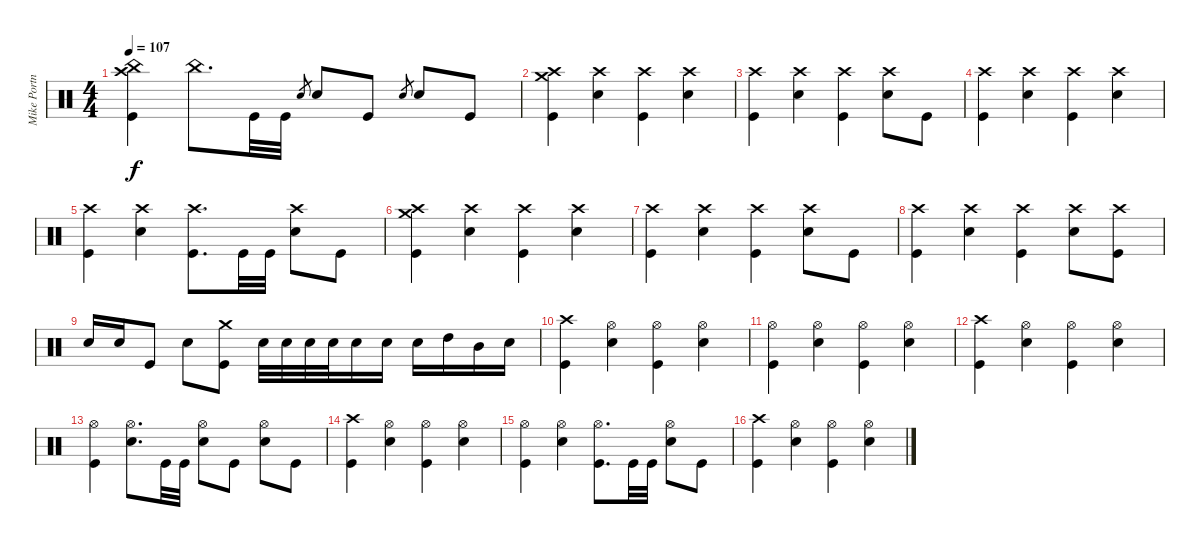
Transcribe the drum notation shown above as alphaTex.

\track ("Mike Portnoy" "Mike Portn") {instrument percussion}
\staff {score}
\articulation defaults
\ts (4 4)
\tempo 107
\clef neutral
\ks c
("China (hit)" "Crash high (hit)" "Kick (hit)").4{dy f} "China (hit)".8{d} "Kick (hit)".32 "Kick (hit)".32 "Electric Snare (hit)".8{gr} "Electric Snare (hit)".8 "Kick (hit)".8 "Electric Snare (hit)".8{gr} "Electric Snare (hit)".8 "Kick (hit)".8 |
("Crash high (hit)" "Crash medium (hit)" "Kick (hit)").4 ("Crash high (hit)" "Electric Snare (hit)").4 ("Crash high (hit)" "Kick (hit)").4 ("Crash high (hit)" "Electric Snare (hit)").4 |
("Crash high (hit)" "Kick (hit)").4 ("Crash high (hit)" "Electric Snare (hit)").4 ("Crash high (hit)" "Kick (hit)").4 ("Crash high (hit)" "Electric Snare (hit)").8 "Kick (hit)".8 |
("Crash high (hit)" "Kick (hit)").4 ("Crash high (hit)" "Electric Snare (hit)").4 ("Crash high (hit)" "Kick (hit)").4 ("Crash high (hit)" "Electric Snare (hit)").4 |
("Crash high (hit)" "Kick (hit)").4 ("Crash high (hit)" "Electric Snare (hit)").4 ("Crash high (hit)" "Kick (hit)").8{d} "Kick (hit)".32 "Kick (hit)".32 ("Crash high (hit)" "Electric Snare (hit)").8 "Kick (hit)".8 |
("Crash high (hit)" "Crash medium (hit)" "Kick (hit)").4 ("Crash high (hit)" "Electric Snare (hit)").4 ("Crash high (hit)" "Kick (hit)").4 ("Crash high (hit)" "Electric Snare (hit)").4 |
("Crash high (hit)" "Kick (hit)").4 ("Crash high (hit)" "Electric Snare (hit)").4 ("Crash high (hit)" "Kick (hit)").4 ("Crash high (hit)" "Electric Snare (hit)").8 "Kick (hit)".8 |
("Crash high (hit)" "Kick (hit)").4 ("Crash high (hit)" "Electric Snare (hit)").4 ("Crash high (hit)" "Kick (hit)").4 ("Crash high (hit)" "Electric Snare (hit)").8 ("Crash high (hit)" "Kick (hit)").8 |
"Electric Snare (hit)".16 "Electric Snare (hit)".16 "Kick (hit)".8 "Electric Snare (hit)".8 ("Crash medium (hit)" "Kick (hit)").8 "Electric Snare (hit)".32 "Electric Snare (hit)".32 "Electric Snare (hit)".32 "Electric Snare (hit)".32 "Electric Snare (hit)".16 "Electric Snare (hit)".16 "Electric Snare (hit)".16 "High Tom (hit)".16 "Mid Tom (hit)".16 "Electric Snare (hit)".16 |
("Crash high (hit)" "Kick (hit)").4 ("Hi-Hat (open)" "Electric Snare (hit)").4 ("Hi-Hat (open)" "Kick (hit)").4 ("Hi-Hat (open)" "Electric Snare (hit)").4 |
("Hi-Hat (open)" "Kick (hit)").4 ("Hi-Hat (open)" "Electric Snare (hit)").4 ("Hi-Hat (open)" "Kick (hit)").4 ("Hi-Hat (open)" "Electric Snare (hit)").4 |
("Crash high (hit)" "Kick (hit)").4 ("Hi-Hat (open)" "Electric Snare (hit)").4 ("Hi-Hat (open)" "Kick (hit)").4 ("Hi-Hat (open)" "Electric Snare (hit)").4 |
("Hi-Hat (open)" "Kick (hit)").4 ("Hi-Hat (open)" "Electric Snare (hit)").8{d} "Kick (hit)".32 "Kick (hit)".32 ("Hi-Hat (open)" "Electric Snare (hit)").8 "Kick (hit)".8 ("Hi-Hat (open)" "Electric Snare (hit)").8 "Kick (hit)".8 |
("Crash high (hit)" "Kick (hit)").4 ("Hi-Hat (open)" "Electric Snare (hit)").4 ("Hi-Hat (open)" "Kick (hit)").4 ("Hi-Hat (open)" "Electric Snare (hit)").4 |
("Hi-Hat (open)" "Kick (hit)").4 ("Hi-Hat (open)" "Electric Snare (hit)").4 ("Hi-Hat (open)" "Kick (hit)").8{d} "Kick (hit)".32 "Kick (hit)".32 ("Hi-Hat (open)" "Electric Snare (hit)").8 "Kick (hit)".8 |
("Crash high (hit)" "Kick (hit)").4 ("Hi-Hat (open)" "Electric Snare (hit)").4 ("Hi-Hat (open)" "Kick (hit)").4 ("Hi-Hat (open)" "Electric Snare (hit)").4
